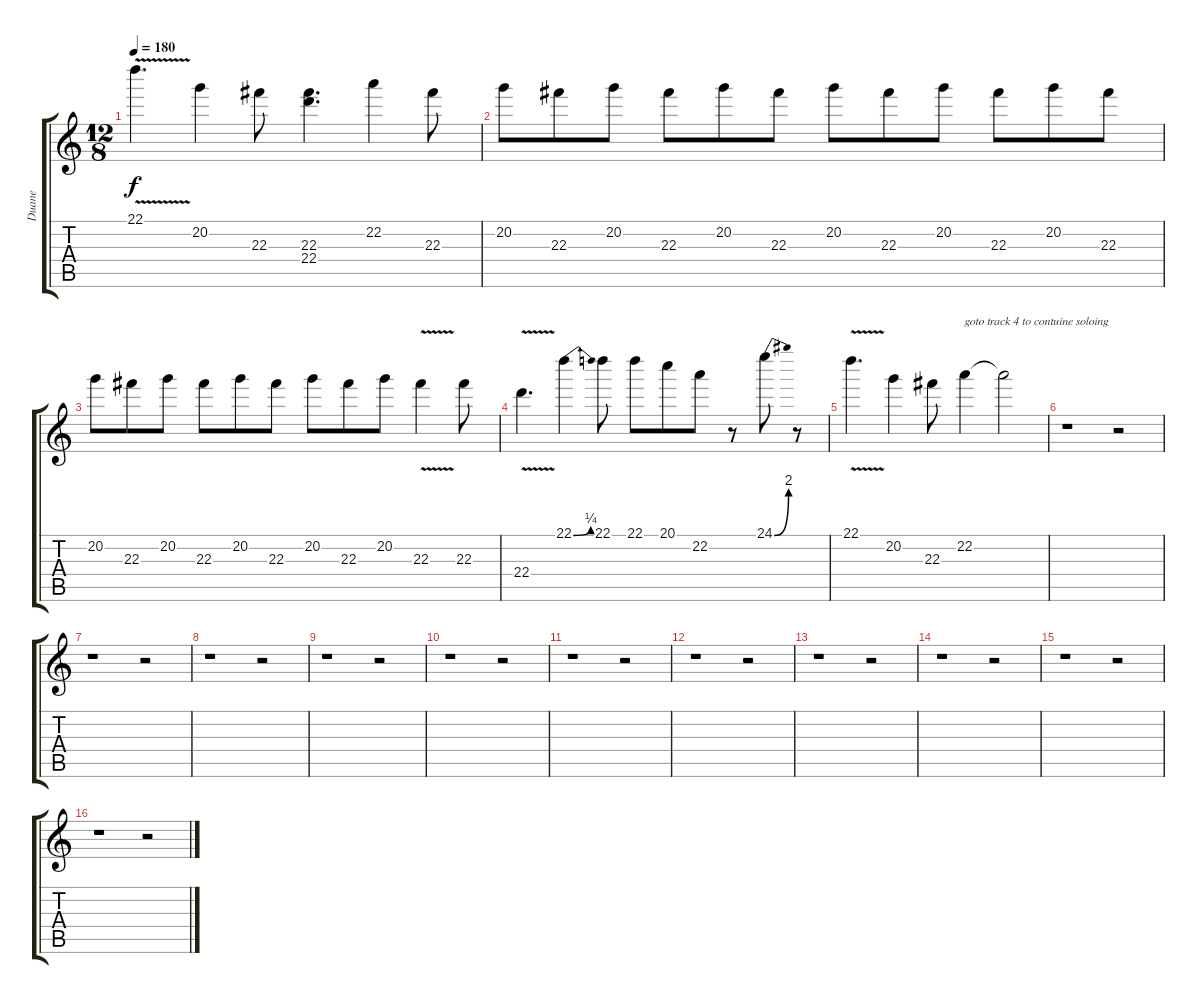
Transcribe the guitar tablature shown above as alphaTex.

\track ("Duane" "Duane") {instrument overdrivenguitar}
\staff {score tabs}
\tuning (E4 B3 Ab3 E3 B2 E2) {hide}
\ts (12 8)
\tempo 180
\clef g2
\ks c
22.1{v}.4{d dy f} 20.2.4 22.3.8 (22.3 22.4).4{d} 22.2.4 22.3.8 |
20.2.8 22.3.8 20.2.8 22.3.8 20.2.8 22.3.8 20.2.8 22.3.8 20.2.8 22.3.8 20.2.8 22.3.8 |
20.2.8 22.3.8 20.2.8 22.3.8 20.2.8 22.3.8 20.2.8 22.3.8 20.2.8 22.3{v}.4 22.3.8 |
22.4{v}.4{d} 22.1{be (bend 0 0 60 1)}.4 22.1.8 22.1.8 20.1.8 22.2.8 r.8 24.1{be (bend 0 0 60 8)}.8 r.8 |
22.1{v}.4{d} 20.2.4 22.3.8 22.2.4{txt "goto track 4 to contuine soloing"} 22.2{t}.2 |
r.1 r.2 |
r.1 r.2 |
r.1 r.2 |
r.1 r.2 |
r.1 r.2 |
r.1 r.2 |
r.1 r.2 |
r.1 r.2 |
r.1 r.2 |
r.1 r.2 |
r.1 r.2
